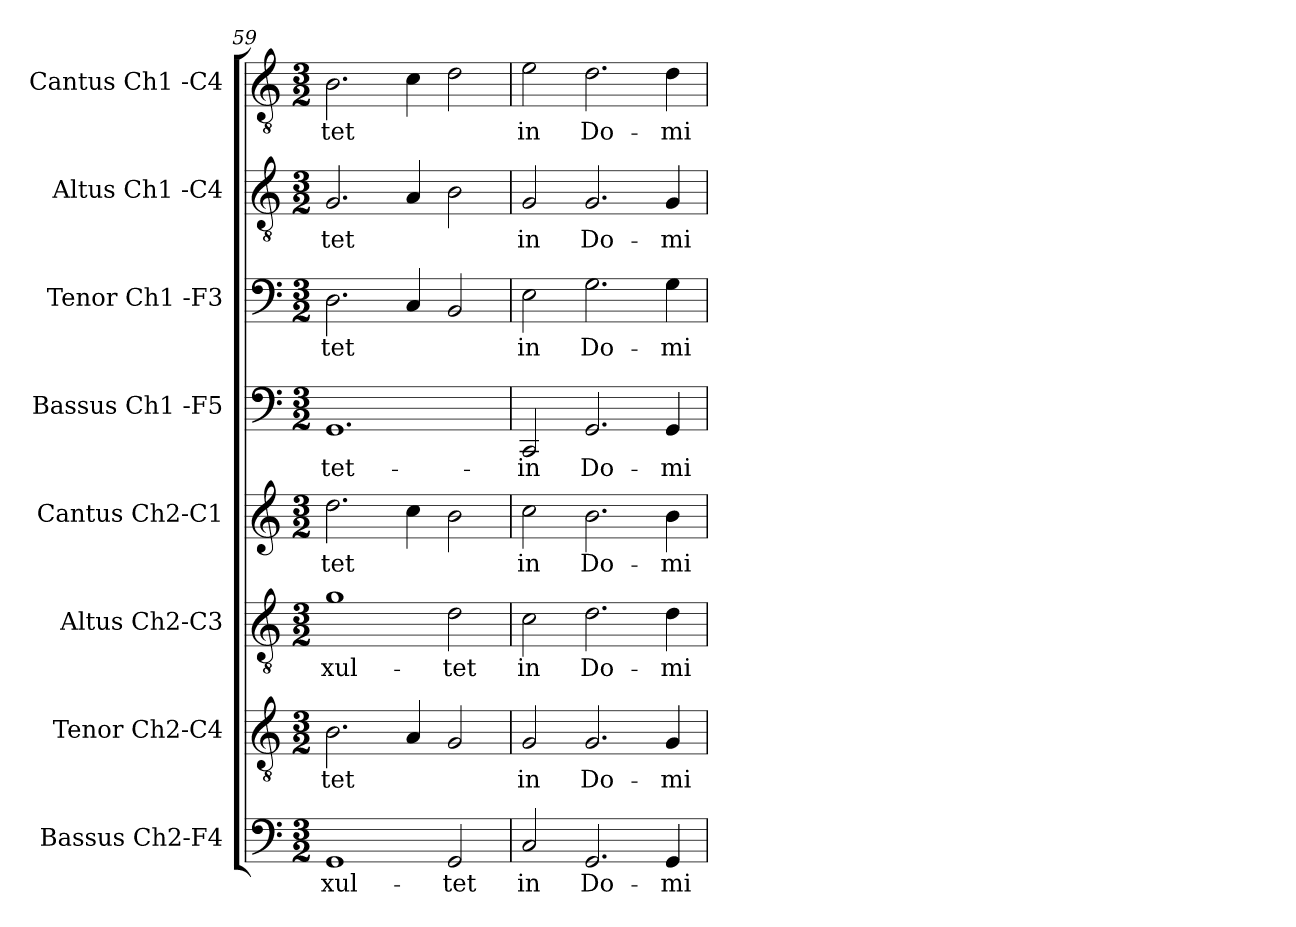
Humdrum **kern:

**kern	**text	**kern	**text	**kern	**text	**kern	**text	**kern	**text	**kern	**text	**kern	**text	**kern	**text
*part8	*part8	*part7	*part7	*part6	*part6	*part5	*part5	*part4	*part4	*part3	*part3	*part2	*part2	*part1	*part1
*staff8	*staff8	*staff7	*staff7	*staff6	*staff6	*staff5	*staff5	*staff4	*staff4	*staff3	*staff3	*staff2	*staff2	*staff1	*staff1
*I"Bassus Ch2-F4	*	*I"Tenor Ch2-C4	*	*I"Altus Ch2-C3	*	*I"Cantus Ch2-C1	*	*I"Bassus Ch1 -F5	*	*I"Tenor Ch1 -F3	*	*I"Altus Ch1 -C4	*	*I"Cantus Ch1 -C4	*
*I'B2	*	*I'T2	*	*I'A2	*	*I'C2	*	*I'B1	*	*I'T1	*	*I'A1	*	*I'C1	*
*clefF4	*	*clefGv2	*	*clefGv2	*	*clefG2	*	*clefF4	*	*clefF4	*	*clefGv2	*	*clefGv2	*
*k[]	*	*k[]	*	*k[]	*	*k[]	*	*k[]	*	*k[]	*	*k[]	*	*k[]	*
*M3/2	*	*M3/2	*	*M3/2	*	*M3/2	*	*M3/2	*	*M3/2	*	*M3/2	*	*M3/2	*
=59	=59	=59	=59	=59	=59	=59	=59	=59	=59	=59	=59	=59	=59	=59	=59
!	!LO:LY:b	!	!LO:LY:b	!	!LO:LY:b	!	!LO:LY:b	!	!LO:LY:b	!	!LO:LY:b	!	!LO:LY:b	!	!LO:LY:b
1GG	-xul-	2.B\	-tet	1g	-xul-	2.dd\	-tet	1.GG	-tet-	2.D\	-tet	2.G/	-tet	2.B\	-tet
.	.	4A/	.	.	.	4cc\	.	.	.	4C/	.	4A/	.	4c\	.
!	!LO:LY:b	!	!	!	!LO:LY:b	!	!	!	!	!	!	!	!	!	!
2GG/	-tet	2G/	.	2d\	-tet	2b\	.	.	.	2BB/	.	2B\	.	2d\	.
=60	=60	=60	=60	=60	=60	=60	=60	=60	=60	=60	=60	=60	=60	=60	=60
!	!LO:LY:b	!	!LO:LY:b	!	!LO:LY:b	!	!LO:LY:b	!	!LO:LY:b	!	!LO:LY:b	!	!LO:LY:b	!	!LO:LY:b
2C/	in	2G/	in	2c\	in	2cc\	in	2CC/	-in	2E\	in	2G/	in	2e\	in
!	!LO:LY:b	!	!LO:LY:b	!	!LO:LY:b	!	!LO:LY:b	!	!LO:LY:b	!	!LO:LY:b	!	!LO:LY:b	!	!LO:LY:b
2.GG/	Do-	2.G/	Do-	2.d\	Do-	2.b\	Do-	2.GG/	Do-	2.G\	Do-	2.G/	Do-	2.d\	Do-
!	!LO:LY:b	!	!LO:LY:b	!	!LO:LY:b	!	!LO:LY:b	!	!LO:LY:b	!	!LO:LY:b	!	!LO:LY:b	!	!LO:LY:b
4GG/	-mi-	4G/	-mi-	4d\	-mi-	4b\	-mi-	4GG/	-mi-	4G\	-mi-	4G/	-mi-	4d\	-mi-
=	=	=	=	=	=	=	=	=	=	=	=	=	=	=	=
*-	*-	*-	*-	*-	*-	*-	*-	*-	*-	*-	*-	*-	*-	*-	*-
